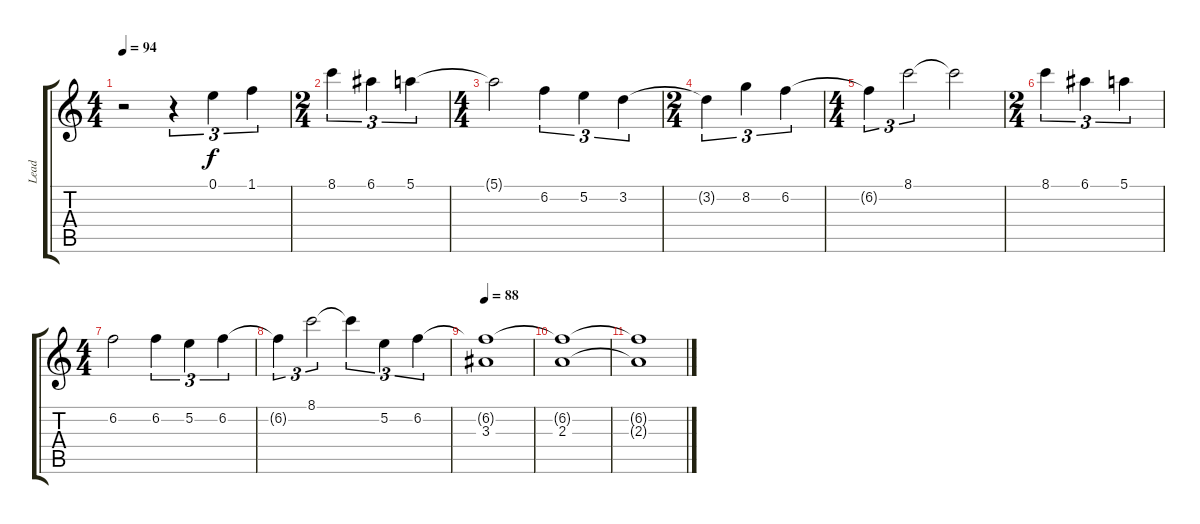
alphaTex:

\track ("Lead" "Lead") {instrument distortionguitar}
\staff {score tabs}
\tuning (E4 B3 G3 D3 A2 E2) {hide}
\ts (4 4)
\tempo 94
\clef g2
\ks c
r.2{dy f volume 3 balance 11} r.4{tu (3 2)} 0.1.4{tu (3 2)} 1.1.4{tu (3 2)} |
\ts (2 4)
8.1.4{tu (3 2)} 6.1.4{tu (3 2)} 5.1.4{tu (3 2)} |
\ts (4 4)
5.1{t}.2 6.2.4{tu (3 2)} 5.2.4{tu (3 2)} 3.2.4{tu (3 2)} |
\ts (2 4)
3.2{t}.4{tu (3 2)} 8.2.4{tu (3 2)} 6.2.4{tu (3 2)} |
\ts (4 4)
6.2{t}.4{tu (3 2)} 8.1.2{tu (3 2)} 8.1{t}.2 |
\ts (2 4)
8.1.4{tu (3 2)} 6.1.4{tu (3 2)} 5.1.4{tu (3 2)} |
\ts (4 4)
6.2.2 6.2.4{tu (3 2)} 5.2.4{tu (3 2)} 6.2.4{tu (3 2)} |
6.2{t}.4{tu (3 2)} 8.1.2{tu (3 2)} 8.1{t}.4{tu (3 2)} 5.2.4{tu (3 2)} 6.2.4{tu (3 2)} |
\tempo 88
(6.2{t} 3.3).1 |
(6.2{t} 2.3).1 |
(6.2{t} 2.3{t}).1
